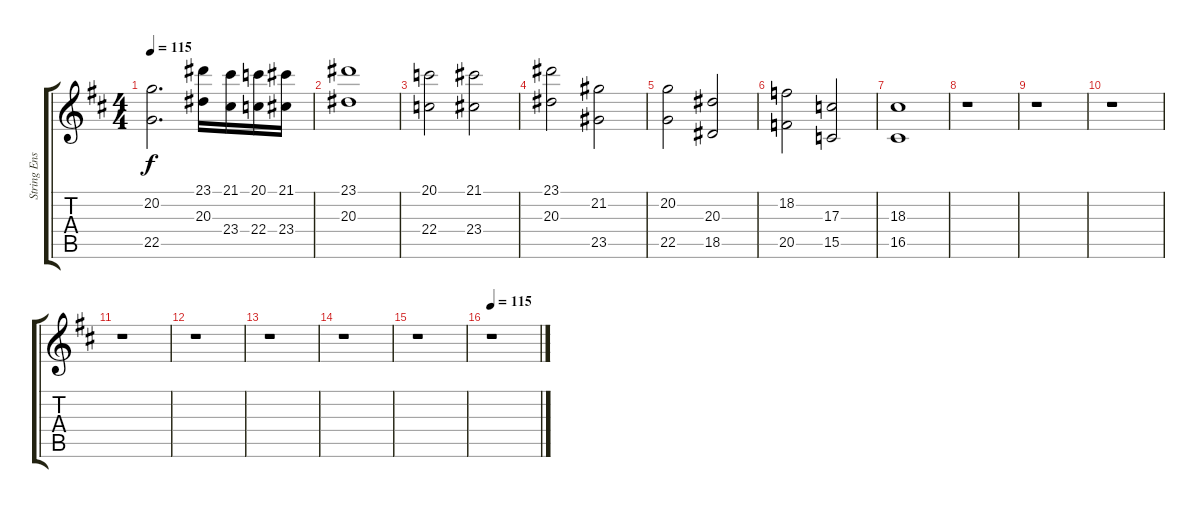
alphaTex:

\track ("String Ensemble 2" "String Ens") {instrument stringensemble1}
\staff {score tabs}
\tuning (E4 B3 G3 D3 A2 E2) {hide}
\ts (4 4)
\tempo 115
\clef g2
\ks bminor
(20.2 22.5).2{d dy f} (23.1 20.3).16 (21.1 23.4).16 (20.1 22.4).16 (21.1 23.4).16 |
(23.1 20.3).1 |
(20.1 22.4).2 (21.1 23.4).2 |
(23.1 20.3).2 (21.2 23.5).2 |
(20.2 22.5).2 (20.3 18.5).2 |
(18.2 20.5).2 (17.3 15.5).2 |
(18.3 16.5).1 |
r.1 |
r.1 |
r.1 |
r.1 |
r.1 |
r.1 |
r.1 |
r.1 |
\tempo 115
r.1
